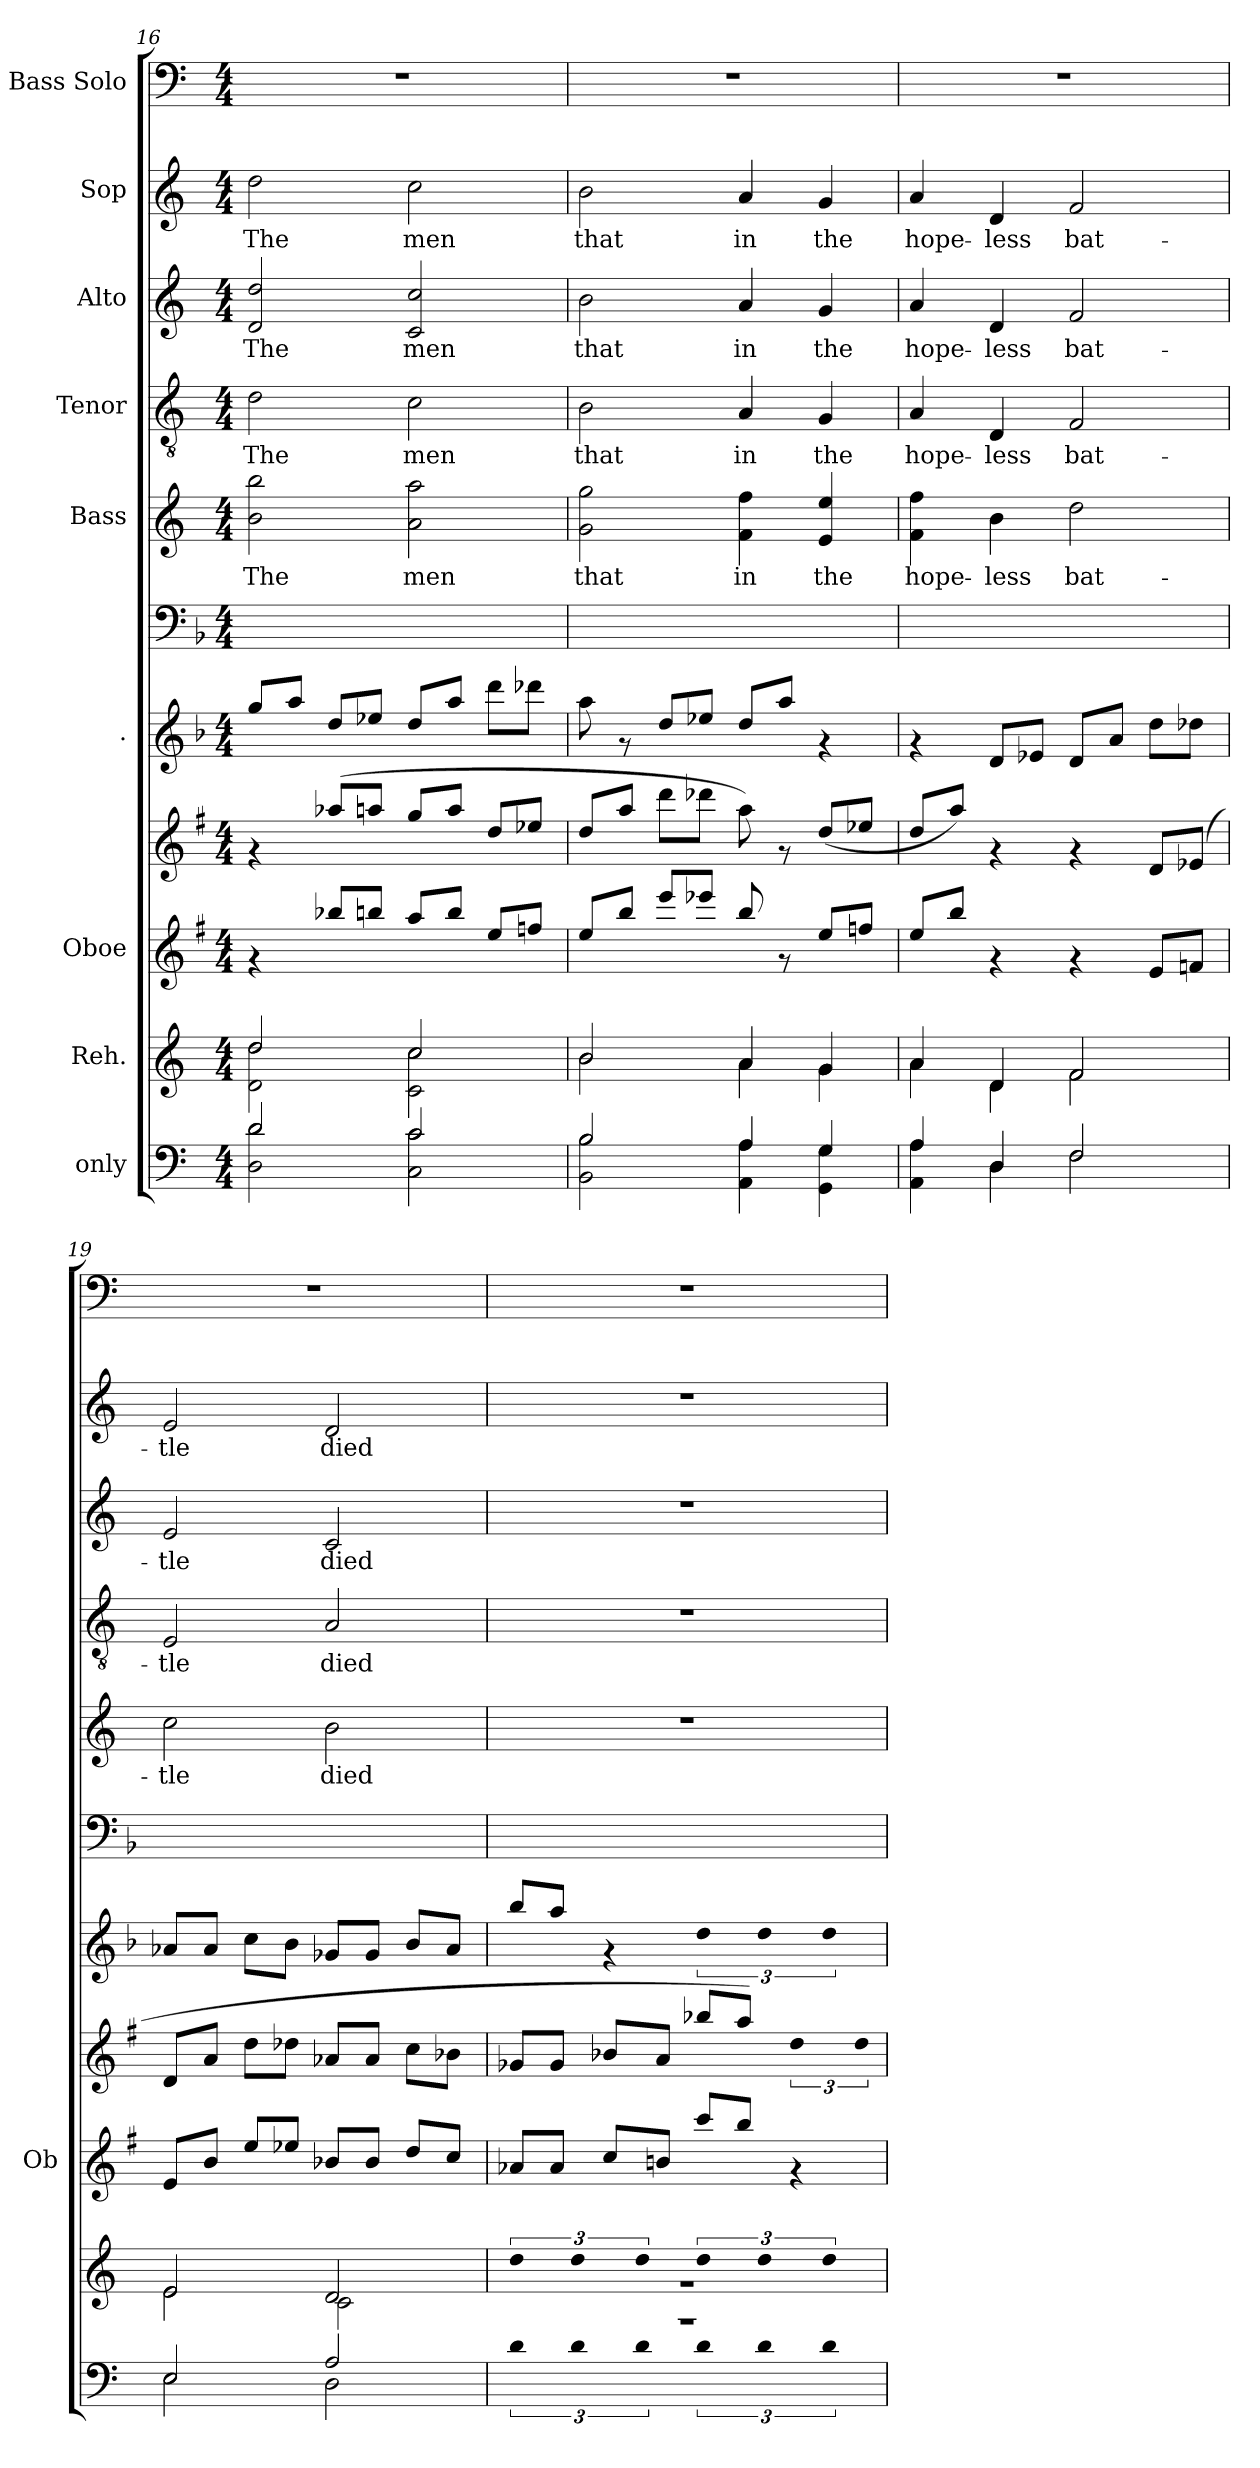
**kern	**kern	**kern	**kern	**kern	**kern	**kern	**text	**kern	**text	**kern	**text	**kern	**text	**kern
*part9	*part8	*part7	*part7	*part6	*part6	*part5	*part5	*part4	*part4	*part3	*part3	*part2	*part2	*part1
*staff11	*staff10	*staff9	*staff8	*staff7	*staff6	*staff5	*staff5	*staff4	*staff4	*staff3	*staff3	*staff2	*staff2	*staff1
*I"only	*I"Reh.	*I"Oboe	*	*I".	*	*I"Bass	*	*I"Tenor	*	*I"Alto	*	*I"Sop	*	*I"Bass Solo
*	*	*I'Ob	*	*	*	*	*	*	*	*	*	*	*	*
*clefF4	*clefG2	*clefG2	*clefG2	*clefG2	*clefF4	*clefG2	*	*clefGv2	*	*clefG2	*	*clefG2	*	*clefF4
*k[]	*k[]	*k[f#]	*k[f#]	*k[b-]	*k[b-]	*k[]	*	*k[]	*	*k[]	*	*k[]	*	*k[]
*C:	*C:	*G:	*G:	*F:	*F:	*C:	*	*C:	*	*C:	*	*C:	*	*C:
*M4/4	*M4/4	*M4/4	*M4/4	*M4/4	*M4/4	*M4/4	*	*M4/4	*	*M4/4	*	*M4/4	*	*M4/4
=16	=16	=16	=16	=16	=16	=16	=16	=16	=16	=16	=16	=16	=16	=16
*^	*^	*	*	*	*	*	*	*	*	*	*	*	*	*
!	!	!	!	!	!	!	!	!	!LO:LY:b	!	!LO:LY:b	!	!LO:LY:b	!	!LO:LY:b	!
2d/	2d\ 2D\	2dd/	2dd\ 2d\	4rf	4rf	8gg/L	1ryy	2bb\ 2b\	The	2d\	The	2dd/ 2d/	The	2dd\	The	1r
.	.	.	.	.	.	8aa/J	.	.	.	.	.	.	.	.	.	.
.	.	.	.	8bb-X/L	(>8aa-X/L	8dd/L	.	.	.	.	.	.	.	.	.	.
.	.	.	.	8bbn/J	8aan/J	8ee-X/J	.	.	.	.	.	.	.	.	.	.
!	!	!	!	!	!	!	!	!	!LO:LY:b	!	!LO:LY:b	!	!LO:LY:b	!	!LO:LY:b	!
2c/	2c\ 2C\	2cc/	2cc\ 2c\	8aa/L	8gg/L	8dd/L	.	2aa\ 2a\	men	2c\	men	2cc/ 2c/	men	2cc\	men	.
.	.	.	.	8bb/J	8aa/J	8aa/J	.	.	.	.	.	.	.	.	.	.
.	.	.	.	8ee/L	8dd/L	8ddd\L	.	.	.	.	.	.	.	.	.	.
.	.	.	.	8ffn/J	8ee-X/J	8ddd-X\J	.	.	.	.	.	.	.	.	.	.
!!LO:LB:g=z
=17	=17	=17	=17	=17	=17	=17	=17	=17	=17	=17	=17	=17	=17	=17	=17	=17
!	!	!	!	!	!	!	!	!	!LO:LY:b	!	!LO:LY:b	!	!LO:LY:b	!	!LO:LY:b	!
2B/	2B\ 2BB\	2b/	2b\	8ee/L	8dd/L	8aa\	1ryy	2gg\ 2g\	that	2B\	that	2b\	that	2b\	that	1r
.	.	.	.	8bb/J	8aa/J	8rf	.	.	.	.	.	.	.	.	.	.
.	.	.	.	8eee/L	8ddd\L	8dd/L	.	.	.	.	.	.	.	.	.	.
.	.	.	.	8eee-X/J	8ddd-X\J	8ee-X/J	.	.	.	.	.	.	.	.	.	.
!	!	!	!	!	!	!	!	!	!LO:LY:b	!	!LO:LY:b	!	!LO:LY:b	!	!LO:LY:b	!
4A/	4A\ 4AA\	4a/	4a\	8bb/	8aa\)	8dd/L	.	4ff\ 4f\	in	4A/	in	4a/	in	4a/	in	.
.	.	.	.	8rf	8rf	8aa/J	.	.	.	.	.	.	.	.	.	.
!	!	!	!	!	!	!	!	!	!LO:LY:b	!	!LO:LY:b	!	!LO:LY:b	!	!LO:LY:b	!
4G/	4G\ 4GG\	4g/	4g\	8ee/L	(>8dd/L	4rf	.	4ee/ 4e/	the	4G/	the	4g/	the	4g/	the	.
.	.	.	.	8ffn/J	8ee-X/J	.	.	.	.	.	.	.	.	.	.	.
=18	=18	=18	=18	=18	=18	=18	=18	=18	=18	=18	=18	=18	=18	=18	=18	=18
!	!	!	!	!	!	!	!	!	!LO:LY:b	!	!LO:LY:b	!	!LO:LY:b	!	!LO:LY:b	!
4A/	4A\ 4AA\	4a/	4a\	8ee/L	8dd/L	4rf	1ryy	4ff\ 4f\	hope-	4A/	hope-	4a/	hope-	4a/	hope-	1r
.	.	.	.	8bb/J	8aa/J)	.	.	.	.	.	.	.	.	.	.	.
!	!	!	!	!	!	!	!	!	!LO:LY:b	!	!LO:LY:b	!	!LO:LY:b	!	!LO:LY:b	!
4D/	4D\	4d/	4d\	4rf	4rf	8d/L	.	4b\	-less	4D/	-less	4d/	-less	4d/	-less	.
.	.	.	.	.	.	8e-X/J	.	.	.	.	.	.	.	.	.	.
!	!	!	!	!	!	!	!	!	!LO:LY:b	!	!LO:LY:b	!	!LO:LY:b	!	!LO:LY:b	!
2F/	2F\	2f/	2f\	4rf	4rf	8d/L	.	2dd\	bat-	2F/	bat-	2f/	bat-	2f/	bat-	.
.	.	.	.	.	.	8a/J	.	.	.	.	.	.	.	.	.	.
.	.	.	.	8e/L	8d/L	8dd\L	.	.	.	.	.	.	.	.	.	.
.	.	.	.	8fn/J	(>8e-X/J	8dd-X\J	.	.	.	.	.	.	.	.	.	.
=19	=19	=19	=19	=19	=19	=19	=19	=19	=19	=19	=19	=19	=19	=19	=19	=19
!	!	!	!	!	!	!	!	!	!LO:LY:b	!	!LO:LY:b	!	!LO:LY:b	!	!LO:LY:b	!
2E/	2E\	2e/	2e\	8e/L	8d/L	8a-X/L	1ryy	2cc\	-tle	2E/	-tle	2e/	-tle	2e/	-tle	1r
.	.	.	.	8b/J	8a/J	8a-/J	.	.	.	.	.	.	.	.	.	.
.	.	.	.	8ee/L	8dd\L	8cc\L	.	.	.	.	.	.	.	.	.	.
.	.	.	.	8ee-X/J	8dd-X\J	8b-\J	.	.	.	.	.	.	.	.	.	.
!	!	!	!	!	!	!	!	!	!LO:LY:b	!	!LO:LY:b	!	!LO:LY:b	!	!LO:LY:b	!
2A/	2D\	2d/	2c\	8b-X/L	8a-X/L	8g-X/L	.	2b\	died	2A/	died	2c/	died	2d/	died	.
.	.	.	.	8b-/J	8a-/J	8g-/J	.	.	.	.	.	.	.	.	.	.
.	.	.	.	8dd/L	8cc\L	8b-/L	.	.	.	.	.	.	.	.	.	.
.	.	.	.	8cc/J	8b-\J	8a-/J	.	.	.	.	.	.	.	.	.	.
=20	=20	=20	=20	=20	=20	=20	=20	=20	=20	=20	=20	=20	=20	=20	=20	=20
!	!LO:N:vis=4	!LO:N:vis=4	!	!	!	!	!	!	!	!	!	!	!	!	!	!
1r	6d\	6dd/	1r	8a-X/L	8g-X/L	8bb-/L	1ryy	1r	.	1r	.	1r	.	1r	.	1r
.	.	.	.	8a-/J	8g-/J	8aa/J	.	.	.	.	.	.	.	.	.	.
!	!LO:N:vis=4	!LO:N:vis=4	!	!	!	!	!	!	!	!	!	!	!	!	!	!
.	6d\	6dd/	.	.	.	.	.	.	.	.	.	.	.	.	.	.
.	.	.	.	8cc/L	8b-/L	4rf	.	.	.	.	.	.	.	.	.	.
!	!LO:N:vis=4	!LO:N:vis=4	!	!	!	!	!	!	!	!	!	!	!	!	!	!
.	6d\	6dd/	.	.	.	.	.	.	.	.	.	.	.	.	.	.
.	.	.	.	8bn/J	8a/J	.	.	.	.	.	.	.	.	.	.	.
!	!LO:N:vis=4	!LO:N:vis=4	!	!	!	!LO:N:vis=4	!	!	!	!	!	!	!	!	!	!
.	6d\	6dd/	.	8ccc/L	8bb-/L	6dd\	.	.	.	.	.	.	.	.	.	.
.	.	.	.	8bb/J	8aa/J)	.	.	.	.	.	.	.	.	.	.	.
!	!LO:N:vis=4	!LO:N:vis=4	!	!	!	!LO:N:vis=4	!	!	!	!	!	!	!	!	!	!
.	6d\	6dd/	.	.	.	6dd\	.	.	.	.	.	.	.	.	.	.
!	!	!	!	!	!LO:N:vis=4	!	!	!	!	!	!	!	!	!	!	!
.	.	.	.	4rf	6dd\	.	.	.	.	.	.	.	.	.	.	.
!	!LO:N:vis=4	!LO:N:vis=4	!	!	!	!LO:N:vis=4	!	!	!	!	!	!	!	!	!	!
.	6d\	6dd/	.	.	.	6dd\	.	.	.	.	.	.	.	.	.	.
!	!	!	!	!	!LO:N:vis=8	!	!	!	!	!	!	!	!	!	!	!
.	.	.	.	.	12dd\	.	.	.	.	.	.	.	.	.	.	.
*v	*v	*	*	*	*	*	*	*	*	*	*	*	*	*	*	*
*	*v	*v	*	*	*	*	*	*	*	*	*	*	*	*	*
=	=	=	=	=	=	=	=	=	=	=	=	=	=	=
*-	*-	*-	*-	*-	*-	*-	*-	*-	*-	*-	*-	*-	*-	*-
